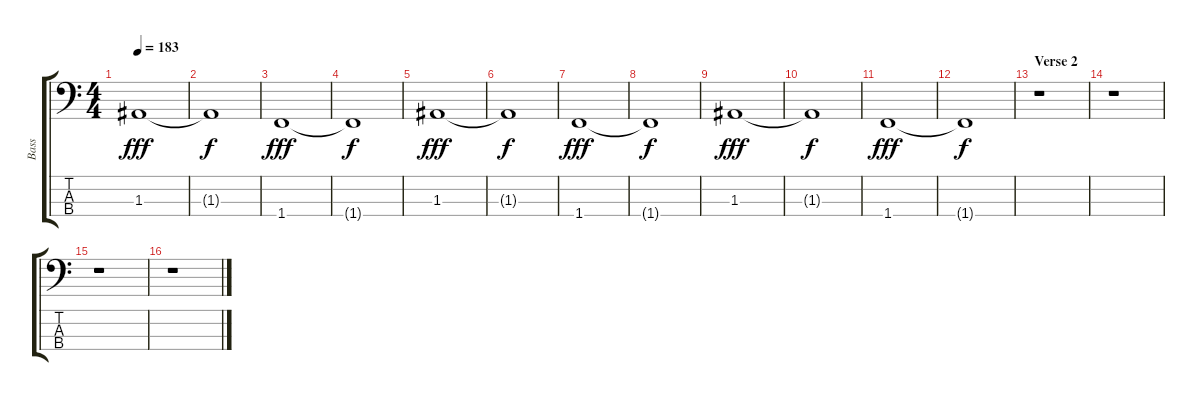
\track ("Bass" "Bass") {instrument fretlessbass}
\staff {score tabs}
\tuning (G2 D2 A1 E1) {hide}
\ts (4 4)
\tempo 183
\clef f4
\ks c
1.3.1{dy fff} |
1.3{t}.1{dy f} |
1.4.1{dy fff} |
1.4{t}.1{dy f} |
1.3.1{dy fff} |
1.3{t}.1{dy f} |
1.4.1{dy fff} |
1.4{t}.1{dy f} |
1.3.1{dy fff} |
1.3{t}.1{dy f} |
1.4.1{dy fff} |
1.4{t}.1{dy f} |
\section ("" "Verse 2")
r.1 |
r.1 |
r.1 |
r.1
